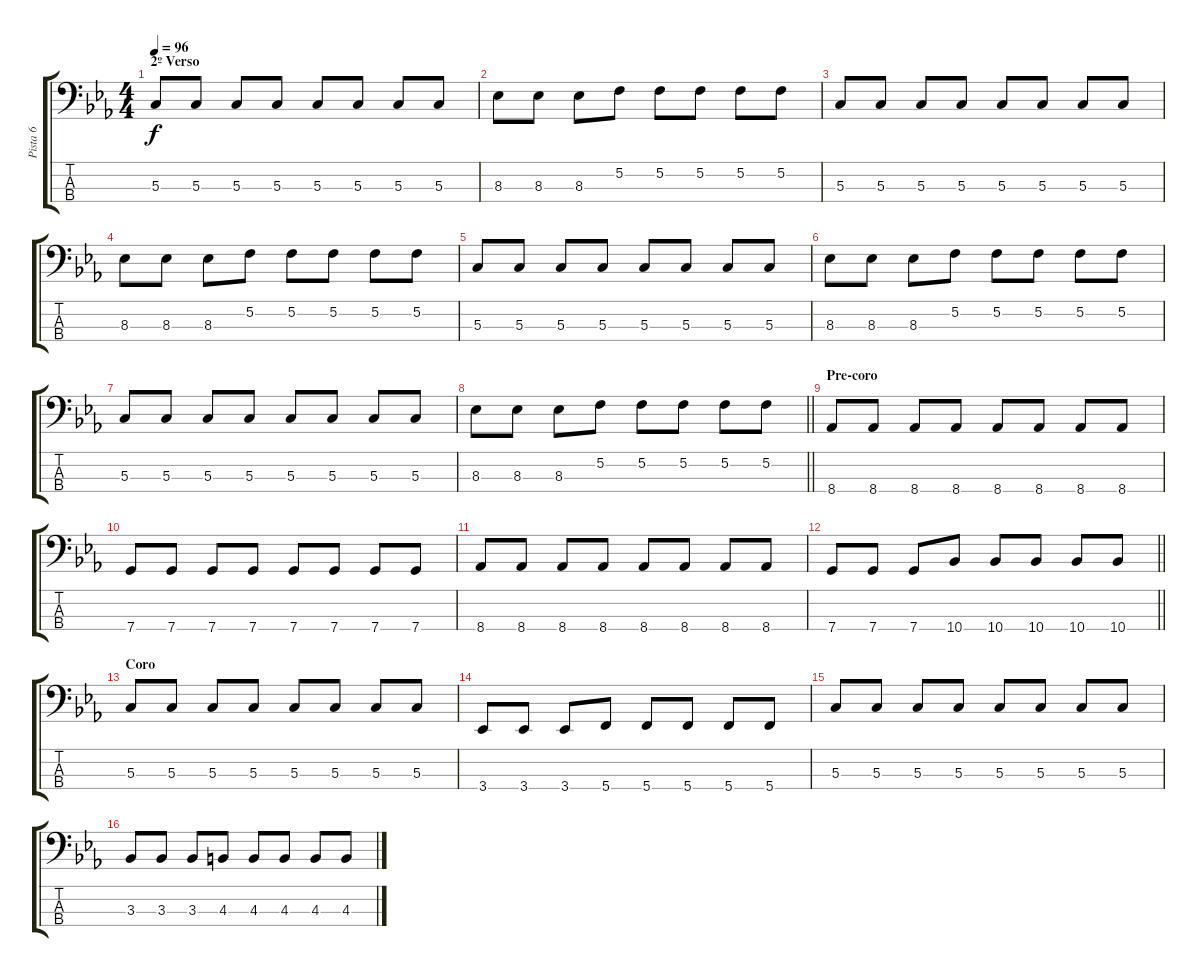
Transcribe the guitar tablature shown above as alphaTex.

\track ("Pista 6" "Pista 6") {instrument electricbasspick}
\staff {score tabs}
\tuning (F2 C2 G1 C1) {hide}
\ts (4 4)
\section ("" "2º Verso")
\tempo 96
\clef f4
\ks eb
5.3.8{dy f} 5.3.8 5.3.8 5.3.8 5.3.8 5.3.8 5.3.8 5.3.8 |
8.3.8 8.3.8 8.3.8 5.2.8 5.2.8 5.2.8 5.2.8 5.2.8 |
5.3.8 5.3.8 5.3.8 5.3.8 5.3.8 5.3.8 5.3.8 5.3.8 |
8.3.8 8.3.8 8.3.8 5.2.8 5.2.8 5.2.8 5.2.8 5.2.8 |
5.3.8 5.3.8 5.3.8 5.3.8 5.3.8 5.3.8 5.3.8 5.3.8 |
8.3.8 8.3.8 8.3.8 5.2.8 5.2.8 5.2.8 5.2.8 5.2.8 |
5.3.8 5.3.8 5.3.8 5.3.8 5.3.8 5.3.8 5.3.8 5.3.8 |
\barLineRight lightlight
8.3.8 8.3.8 8.3.8 5.2.8 5.2.8 5.2.8 5.2.8 5.2.8 |
\section ("" "Pre-coro")
8.4.8 8.4.8 8.4.8 8.4.8 8.4.8 8.4.8 8.4.8 8.4.8 |
7.4.8 7.4.8 7.4.8 7.4.8 7.4.8 7.4.8 7.4.8 7.4.8 |
8.4.8 8.4.8 8.4.8 8.4.8 8.4.8 8.4.8 8.4.8 8.4.8 |
\barLineRight lightlight
7.4.8 7.4.8 7.4.8 10.4.8 10.4.8 10.4.8 10.4.8 10.4.8 |
\section ("" "Coro")
5.3.8 5.3.8 5.3.8 5.3.8 5.3.8 5.3.8 5.3.8 5.3.8 |
3.4.8 3.4.8 3.4.8 5.4.8 5.4.8 5.4.8 5.4.8 5.4.8 |
5.3.8 5.3.8 5.3.8 5.3.8 5.3.8 5.3.8 5.3.8 5.3.8 |
3.3.8 3.3.8 3.3.8 4.3.8 4.3.8 4.3.8 4.3.8 4.3.8
